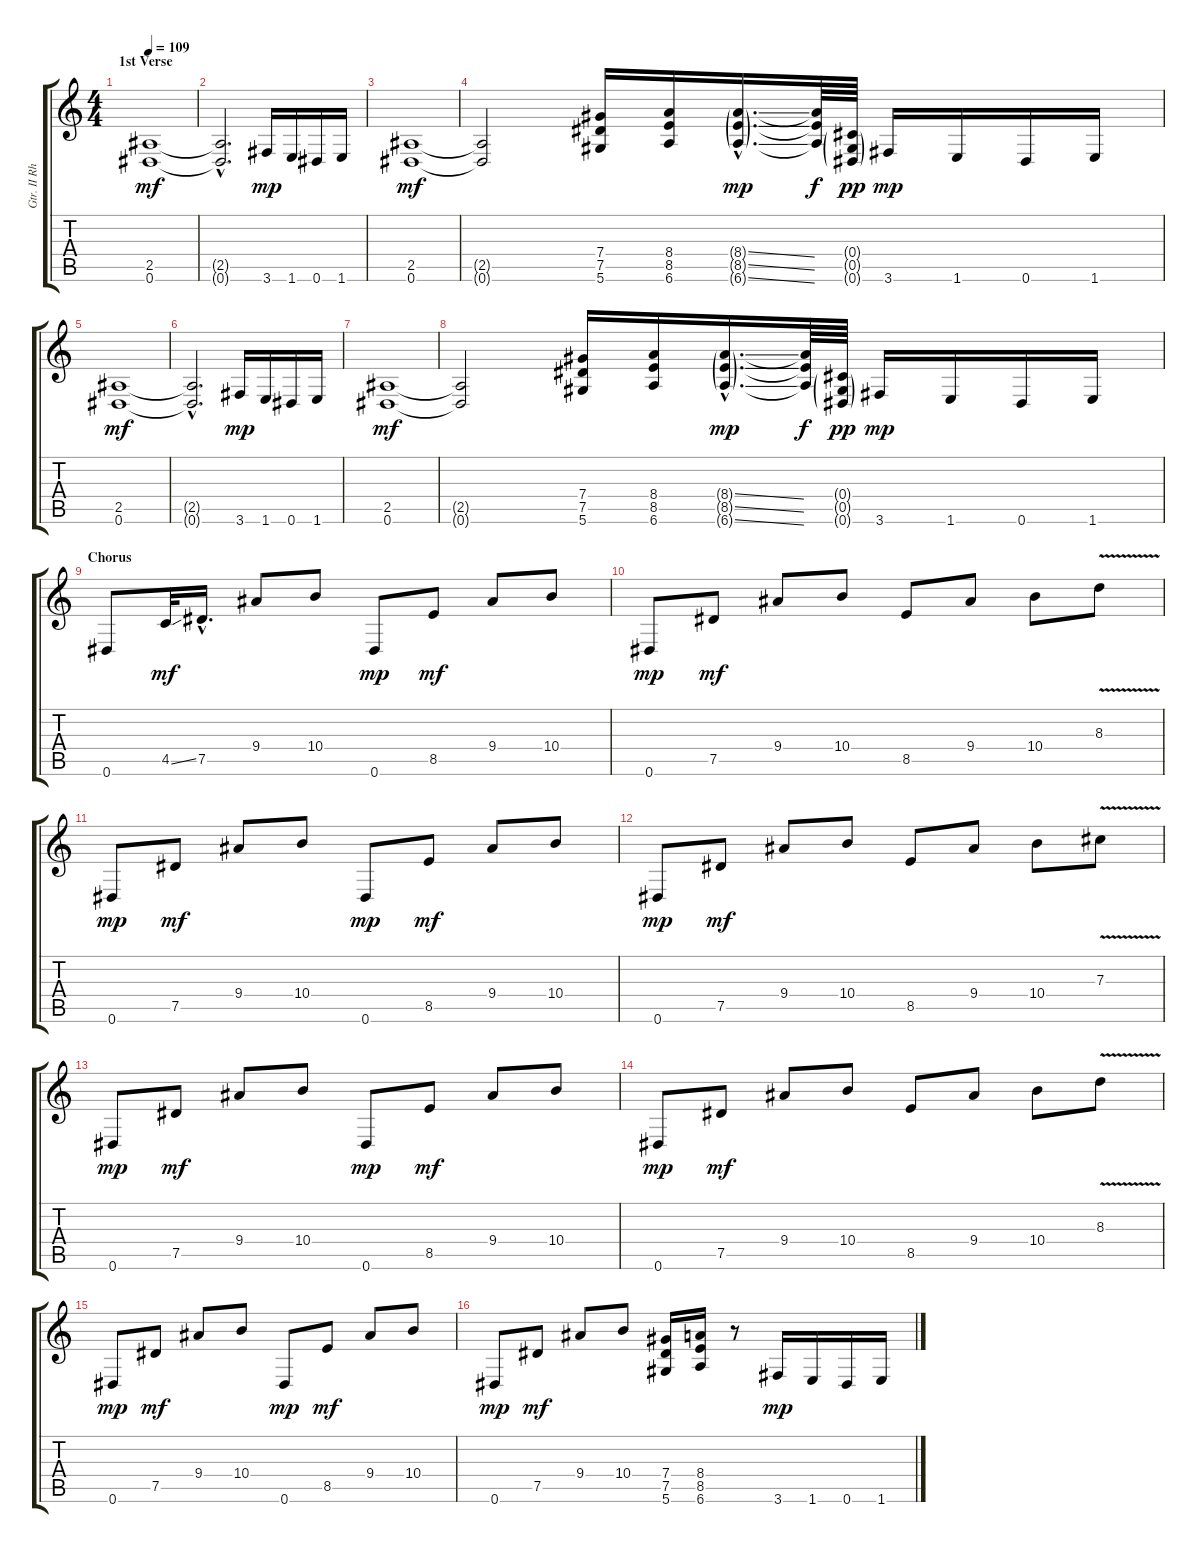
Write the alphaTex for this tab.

\track ("Gtr. II Rhytm" "Gtr. II Rh") {instrument overdrivenguitar}
\staff {score tabs}
\tuning (Eb4 Bb3 Gb3 Db3 Ab2 Eb2) {hide}
\ts (4 4)
\section ("" "1st Verse")
\tempo 109
\clef g2
\ks c
(2.5 0.6).1{dy mf} |
(2.5{hac t} 0.6{hac t}).2{d} 3.6.16{dy mp} 1.6.16 0.6.16 1.6.16 |
(2.5 0.6).1{dy mf} |
(2.5{t} 0.6{t}).2 (7.4 7.5 5.6).16 (8.4 8.5 6.6).16 (8.4{ss g hac} 8.5{ss g hac} 6.6{ss g hac}).16{d dy mp} (8.4{t} 8.5{t} 6.6{t}).64{dy f} (0.4{g} 0.5{g} 0.6{g}).64{dy pp} 3.6.16{dy mp} 1.6.16 0.6.16 1.6.16 |
(2.5 0.6).1{dy mf} |
(2.5{hac t} 0.6{hac t}).2{d} 3.6.16{dy mp} 1.6.16 0.6.16 1.6.16 |
(2.5 0.6).1{dy mf} |
(2.5{t} 0.6{t}).2 (7.4 7.5 5.6).16 (8.4 8.5 6.6).16 (8.4{ss g hac} 8.5{ss g hac} 6.6{ss g hac}).16{d dy mp} (8.4{t} 8.5{t} 6.6{t}).64{dy f} (0.4{g} 0.5{g} 0.6{g}).64{dy pp} 3.6.16{dy mp} 1.6.16 0.6.16 1.6.16 |
\section ("" "Chorus")
0.6.8 4.5{ss}.32{dy mf} 7.5{hac}.16{d} 9.4.8 10.4.8 0.6.8{dy mp} 8.5.8{dy mf} 9.4.8 10.4.8 |
0.6.8{dy mp} 7.5.8{dy mf} 9.4.8 10.4.8 8.5.8 9.4.8 10.4.8 8.3{v}.8 |
0.6.8{dy mp} 7.5.8{dy mf} 9.4.8 10.4.8 0.6.8{dy mp} 8.5.8{dy mf} 9.4.8 10.4.8 |
0.6.8{dy mp} 7.5.8{dy mf} 9.4.8 10.4.8 8.5.8 9.4.8 10.4.8 7.3{v}.8 |
0.6.8{dy mp} 7.5.8{dy mf} 9.4.8 10.4.8 0.6.8{dy mp} 8.5.8{dy mf} 9.4.8 10.4.8 |
0.6.8{dy mp} 7.5.8{dy mf} 9.4.8 10.4.8 8.5.8 9.4.8 10.4.8 8.3{v}.8 |
0.6.8{dy mp} 7.5.8{dy mf} 9.4.8 10.4.8 0.6.8{dy mp} 8.5.8{dy mf} 9.4.8 10.4.8 |
0.6.8{dy mp} 7.5.8{dy mf} 9.4.8 10.4.8 (7.4 7.5 5.6).16 (8.4 8.5 6.6).16 r.8 3.6.16{dy mp} 1.6.16 0.6.16 1.6.16
